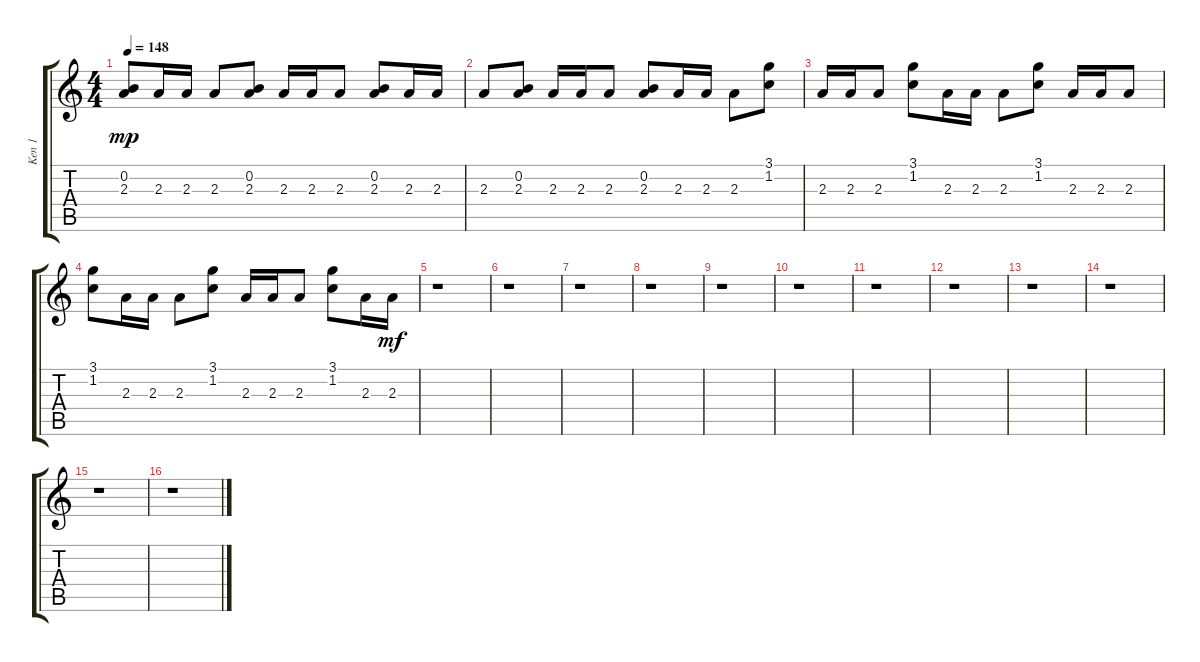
\track ("Ken 1" "Ken 1") {instrument electricguitarclean}
\staff {score tabs}
\tuning (E4 B3 G3 D3 A2 E2) {hide}
\ts (4 4)
\tempo 148
\clef g2
\ks c
(0.2 2.3).8{dy mp instrument electricguitarclean} 2.3.16 2.3.16 2.3.8 (0.2 2.3).8 2.3.16 2.3.16 2.3.8 (0.2 2.3).8 2.3.16 2.3.16 |
2.3.8 (0.2 2.3).8 2.3.16 2.3.16 2.3.8 (0.2 2.3).8 2.3.16 2.3.16 2.3.8 (3.1 1.2).8 |
2.3.16 2.3.16 2.3.8 (3.1 1.2).8 2.3.16 2.3.16 2.3.8 (3.1 1.2).8 2.3.16 2.3.16 2.3.8 |
(3.1 1.2).8 2.3.16 2.3.16 2.3.8 (3.1 1.2).8 2.3.16 2.3.16 2.3.8 (3.1 1.2).8 2.3.16 2.3.16{dy mf} |
r.1 |
r.1 |
r.1 |
r.1 |
r.1 |
r.1 |
r.1 |
r.1 |
r.1 |
r.1 |
r.1 |
r.1
